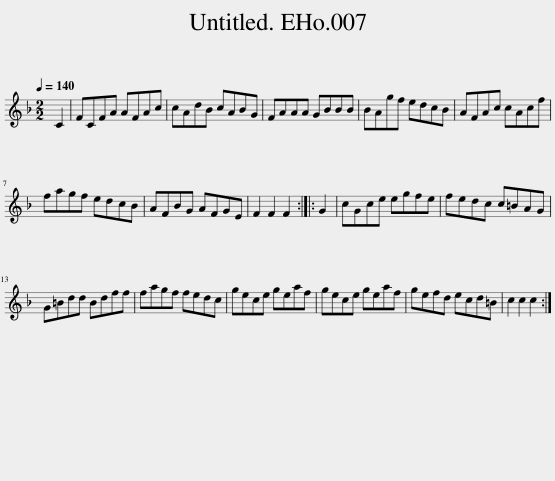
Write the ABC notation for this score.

X:1
L:1/8
Q:1/4=140
M:2/2
I:linebreak $
K:F
V:1 treble
V:1
 C2 | FCFA AFAc | cAdB cABG | FAAA GBBB | BAgf edcB | %5
 AFAc cAcf |$ fagf edcB | AFBG AFGE | F2 F2 F2 :: G2 | %10
 cGce egfe | fedc c=BAG |$ G=Bdd Bdff | fagf fedc | gece geaf | %15
 gece geaf | gefd ecd=B | c2 c2 c2 :| %18
